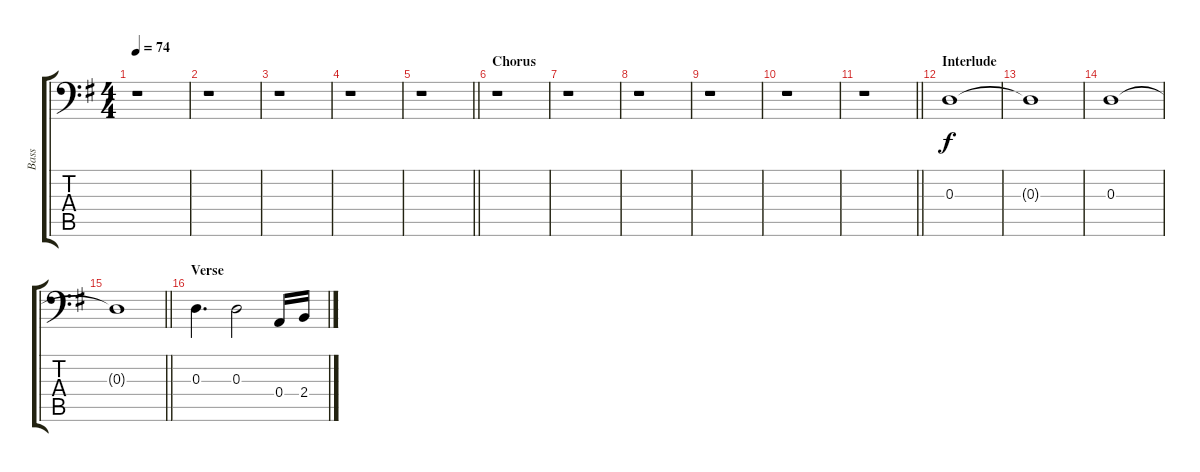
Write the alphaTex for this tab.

\track ("Bass" "Bass") {instrument electricbassfinger}
\staff {score tabs}
\tuning (C3 G2 D2 A1 E1 B0) {hide}
\ts (4 4)
\tempo 74
\clef f4
\ks g
r.1{dy f} |
r.1 |
r.1 |
r.1 |
\barLineRight lightlight
r.1 |
\section ("" "Chorus")
r.1 |
r.1 |
r.1 |
r.1 |
r.1 |
\barLineRight lightlight
r.1 |
\section ("" "Interlude")
0.3.1 |
0.3{t}.1 |
0.3.1 |
\barLineRight lightlight
0.3{t}.1 |
\section ("" "Verse")
0.3.4{d} 0.3.2 0.4.16 2.4.16
